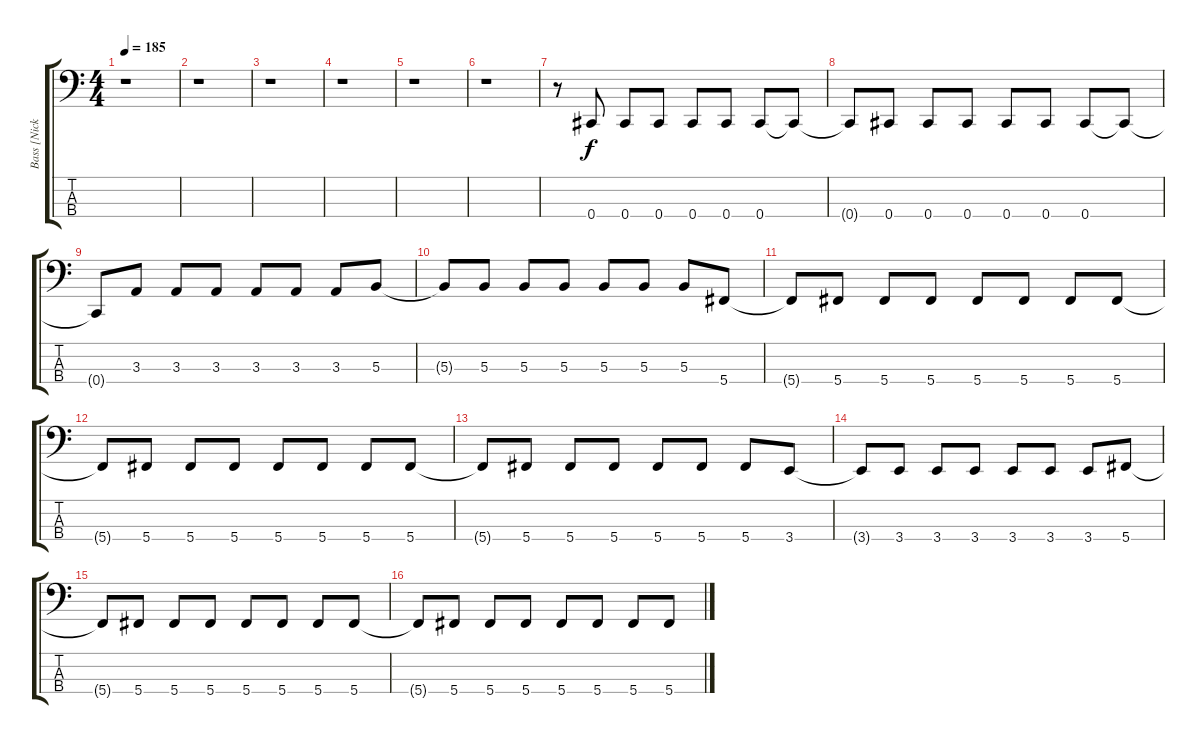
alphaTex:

\track ("Bass [Nicklasson]" "Bass [Nick") {instrument electricbasspick}
\staff {score tabs}
\tuning (E2 B1 Gb1 Db1) {hide}
\ts (4 4)
\tempo 185
\clef f4
\ks c
r.1{dy f} |
r.1 |
r.1 |
r.1 |
r.1 |
r.1 |
r.8 0.4.8 0.4.8 0.4.8 0.4.8 0.4.8 0.4.8 0.4{t}.8 |
0.4{t}.8 0.4.8 0.4.8 0.4.8 0.4.8 0.4.8 0.4.8 0.4{t}.8 |
0.4{t}.8 3.3.8 3.3.8 3.3.8 3.3.8 3.3.8 3.3.8 5.3.8 |
5.3{t}.8 5.3.8 5.3.8 5.3.8 5.3.8 5.3.8 5.3.8 5.4.8 |
5.4{t}.8 5.4.8 5.4.8 5.4.8 5.4.8 5.4.8 5.4.8 5.4.8 |
5.4{t}.8 5.4.8 5.4.8 5.4.8 5.4.8 5.4.8 5.4.8 5.4.8 |
5.4{t}.8 5.4.8 5.4.8 5.4.8 5.4.8 5.4.8 5.4.8 3.4.8 |
3.4{t}.8 3.4.8 3.4.8 3.4.8 3.4.8 3.4.8 3.4.8 5.4.8 |
5.4{t}.8 5.4.8 5.4.8 5.4.8 5.4.8 5.4.8 5.4.8 5.4.8 |
5.4{t}.8 5.4.8 5.4.8 5.4.8 5.4.8 5.4.8 5.4.8 5.4.8
